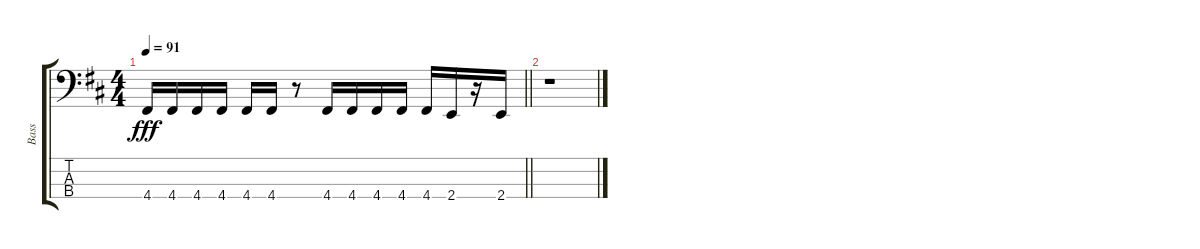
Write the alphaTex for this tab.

\track ("Bass" "Bass") {instrument electricbasspick}
\staff {score tabs}
\tuning (G2 D2 A1 D1) {hide}
\ts (4 4)
\tempo 91
\clef f4
\barLineRight lightlight
\ks d
4.4.16{dy fff} 4.4.16 4.4.16 4.4.16 4.4.16 4.4.16 r.8 4.4.16 4.4.16 4.4.16 4.4.16 4.4.16 2.4.16 r.16 2.4.16 |
r.1
